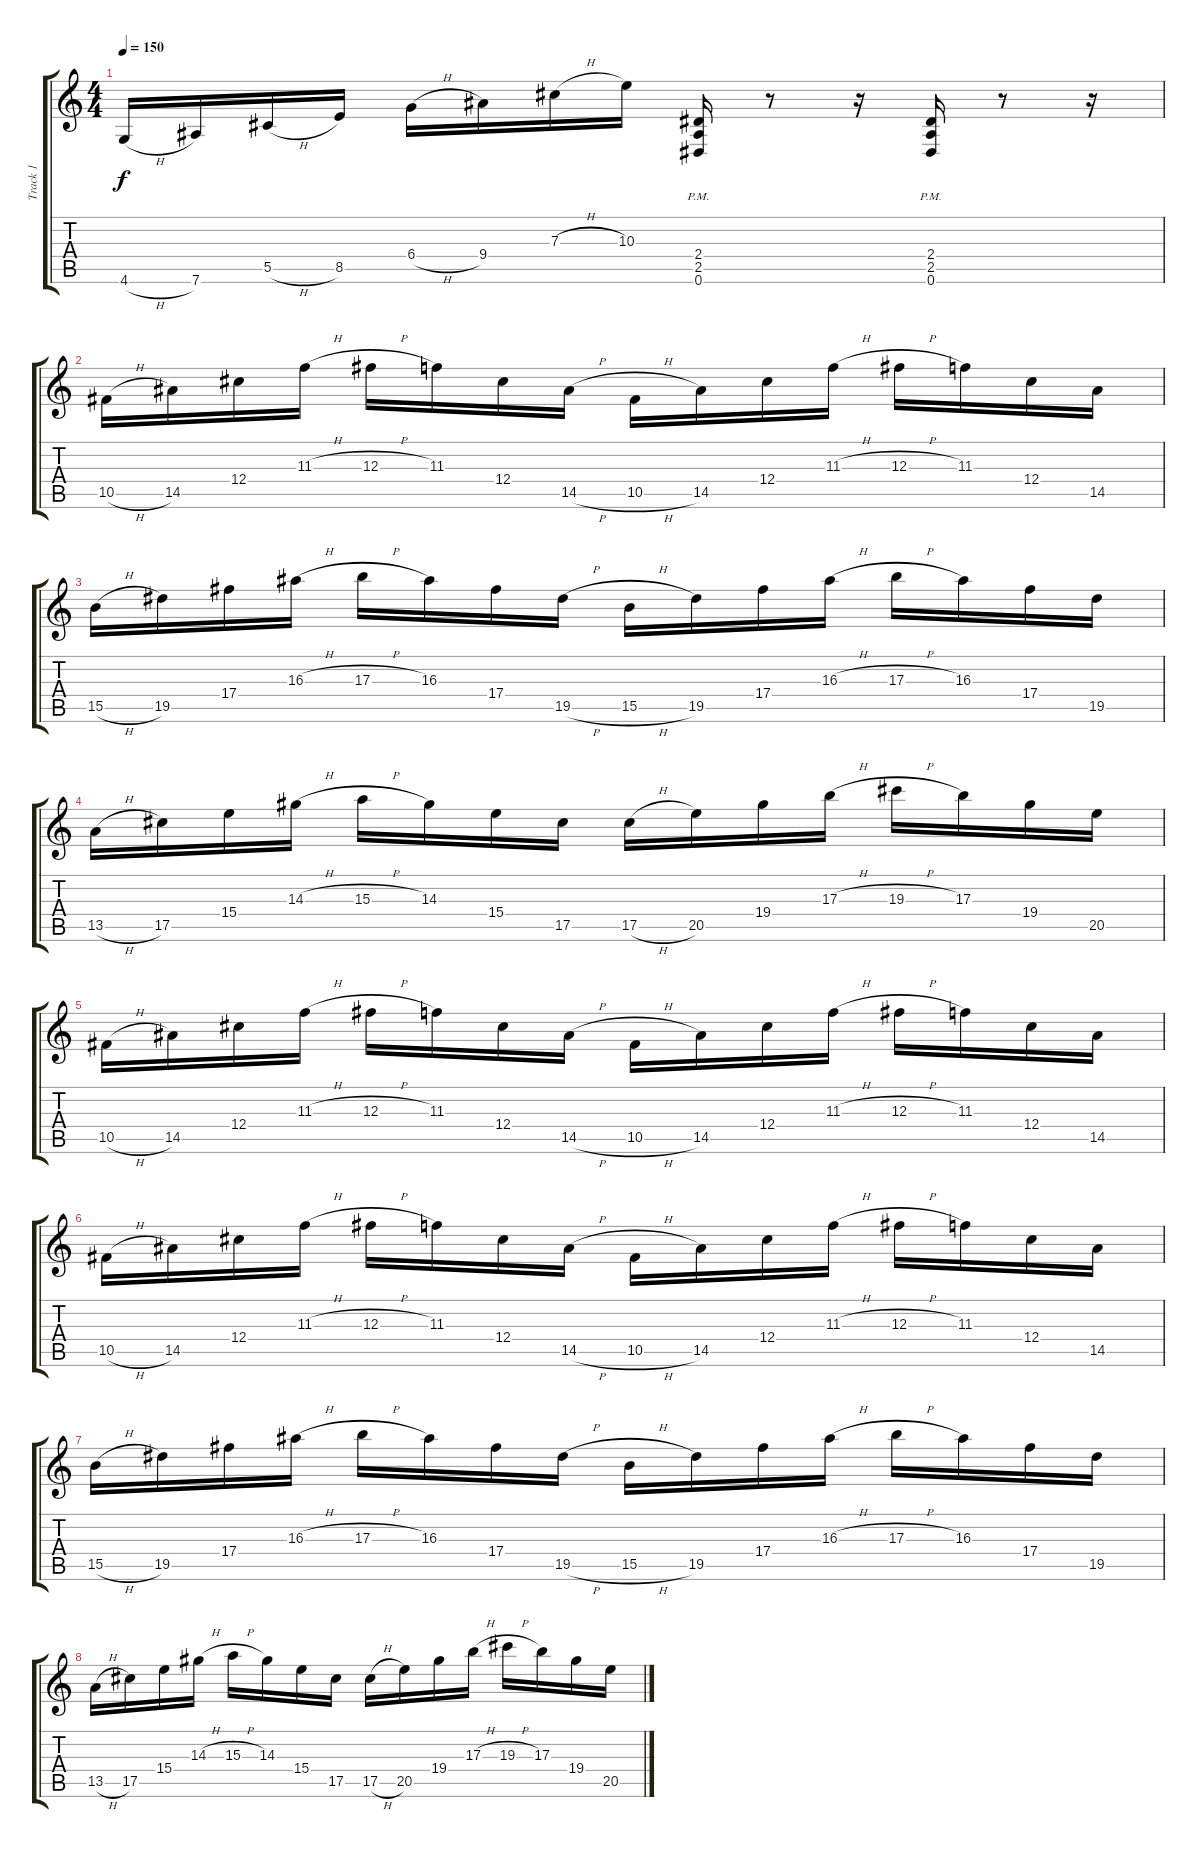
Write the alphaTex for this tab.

\track ("Track 1" "Track 1") {instrument overdrivenguitar}
\staff {score tabs}
\tuning (Eb4 Bb3 Gb3 Db3 Ab2 Eb2) {hide}
\ts (4 4)
\tempo 150
\clef g2
\ks c
4.6{h}.16{dy f} 7.6.16 5.5{h}.16 8.5.16 6.4{h}.16 9.4.16 7.3{h}.16 10.3.16 (2.4{pm} 2.5{pm} 0.6{pm}).16 r.8 r.16 (2.4{pm} 2.5{pm} 0.6{pm}).16 r.8 r.16 |
10.5{h}.16 14.5.16 12.4.16 11.3{h}.16 12.3{h}.16 11.3.16 12.4.16 14.5{h}.16 10.5{h}.16 14.5.16 12.4.16 11.3{h}.16 12.3{h}.16 11.3.16 12.4.16 14.5.16 |
15.5{h}.16 19.5.16 17.4.16 16.3{h}.16 17.3{h}.16 16.3.16 17.4.16 19.5{h}.16 15.5{h}.16 19.5.16 17.4.16 16.3{h}.16 17.3{h}.16 16.3.16 17.4.16 19.5.16 |
13.5{h}.16 17.5.16 15.4.16 14.3{h}.16 15.3{h}.16 14.3.16 15.4.16 17.5.16 17.5{h}.16 20.5.16 19.4.16 17.3{h}.16 19.3{h}.16 17.3.16 19.4.16 20.5.16 |
10.5{h}.16 14.5.16 12.4.16 11.3{h}.16 12.3{h}.16 11.3.16 12.4.16 14.5{h}.16 10.5{h}.16 14.5.16 12.4.16 11.3{h}.16 12.3{h}.16 11.3.16 12.4.16 14.5.16 |
10.5{h}.16 14.5.16 12.4.16 11.3{h}.16 12.3{h}.16 11.3.16 12.4.16 14.5{h}.16 10.5{h}.16 14.5.16 12.4.16 11.3{h}.16 12.3{h}.16 11.3.16 12.4.16 14.5.16 |
15.5{h}.16 19.5.16 17.4.16 16.3{h}.16 17.3{h}.16 16.3.16 17.4.16 19.5{h}.16 15.5{h}.16 19.5.16 17.4.16 16.3{h}.16 17.3{h}.16 16.3.16 17.4.16 19.5.16 |
13.5{h}.16 17.5.16 15.4.16 14.3{h}.16 15.3{h}.16 14.3.16 15.4.16 17.5.16 17.5{h}.16 20.5.16 19.4.16 17.3{h}.16 19.3{h}.16 17.3.16 19.4.16 20.5.16
